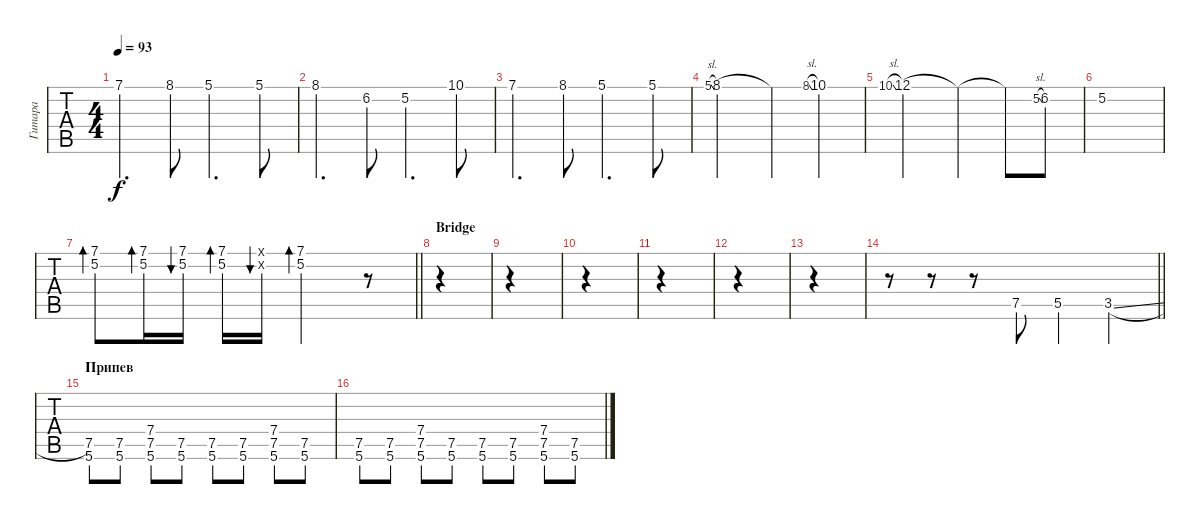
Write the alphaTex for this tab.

\track ("Гитара " "Гитара ") {instrument distortionguitar}
\staff {tabs}
\tuning (E4 B3 G3 D3 A2 E2) {hide}
\ts (4 4)
\tempo 93
\clef g2
\ks c
7.1.4{d dy f} 8.1.8 5.1.4{d} 5.1.8 |
8.1.4{d} 6.2.8 5.2.4{d} 10.1.8 |
7.1.4{d} 8.1.8 5.1.4{d} 5.1.8 |
5.1{sl}.8{gr} 8.1.2 8.1{t}.4 8.1{sl}.8{gr} 10.1.4 |
10.1{sl}.8{gr} 12.1.2 12.1{t}.4 12.1{t}.8 5.2{sl}.8{gr} 6.2.8 |
5.2.1 |
\barLineRight lightlight
(7.1 5.2).8{bd 60} (7.1 5.2).16{bd 60} (7.1 5.2).16{bu 60} (7.1 5.2).16{bd 60} (7.1{x} 5.2{x}).16{bu 60} (7.1 5.2).2{bd 60} r.8 |
\section ("" "Bridge")
|
|
|
|
|
|
\barLineRight lightlight
r.8 r.8 r.8 7.5.8 5.5.4 3.5{sl}.4 |
\section ("" "Припев")
(7.5 5.6).8{instrument distortionguitar} (7.5 5.6).8 (7.4 7.5 5.6).8 (7.5 5.6).8 (7.5 5.6).8 (7.5 5.6).8 (7.4 7.5 5.6).8 (7.5 5.6).8 |
(7.5 5.6).8 (7.5 5.6).8 (7.4 7.5 5.6).8 (7.5 5.6).8 (7.5 5.6).8 (7.5 5.6).8 (7.4 7.5 5.6).8 (7.5 5.6).8
